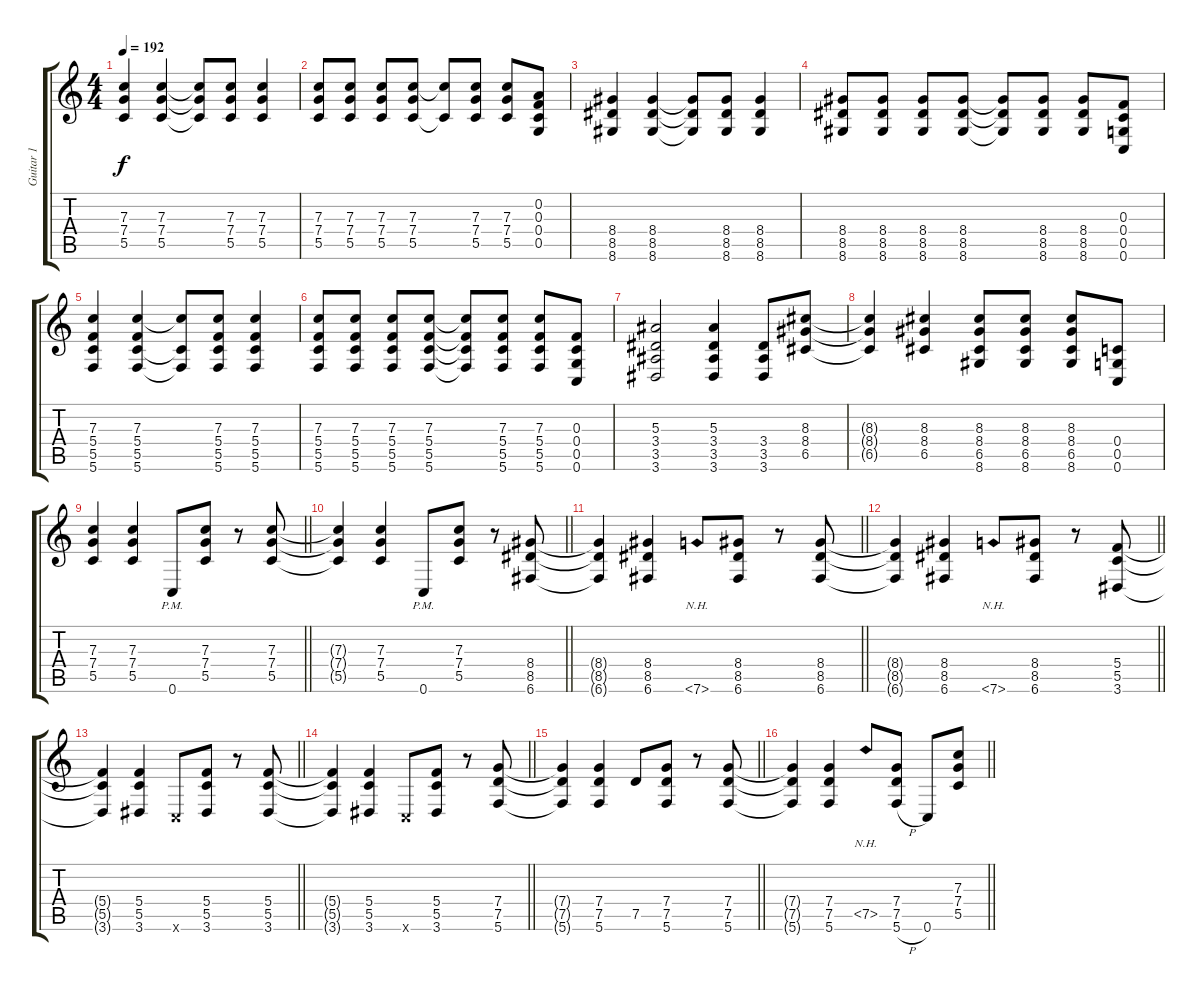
\track ("Guitar 1" "Guitar 1") {instrument distortionguitar}
\staff {score tabs}
\tuning (D4 A3 F3 C3 G2 C2) {hide}
\ts (4 4)
\tempo 192
\clef g2
\ks c
(7.3 7.4 5.5).4{dy f} (7.3 7.4 5.5).4 (7.3{t} 7.4{t} 5.5{t}).8 (7.3 7.4 5.5).8 (7.3 7.4 5.5).4 |
(7.3 7.4 5.5).8 (7.3 7.4 5.5).8 (7.3 7.4 5.5).8 (7.3 7.4 5.5).8 (7.3{t} 5.5{t}).8 (7.3 7.4 5.5).8 (7.3 7.4 5.5).8 (0.2 0.3 0.4 0.5).8 |
(8.4 8.5 8.6).4 (8.4 8.5 8.6).4 (8.4{t} 8.5{t} 8.6{t}).8 (8.4 8.5 8.6).8 (8.4 8.5 8.6).4 |
(8.4 8.5 8.6).8 (8.4 8.5 8.6).8 (8.4 8.5 8.6).8 (8.4 8.5 8.6).8 (8.4{t} 8.5{t} 8.6{t}).8 (8.4 8.5 8.6).8 (8.4 8.5 8.6).8 (0.3 0.4 0.5 0.6).8 |
(7.3 5.4 5.5 5.6).4 (7.3 5.4 5.5 5.6).4 (7.3{t} 5.5{t} 5.6{t}).8 (7.3 5.4 5.5 5.6).8 (7.3 5.4 5.5 5.6).4 |
(7.3 5.4 5.5 5.6).8 (7.3 5.4 5.5 5.6).8 (7.3 5.4 5.5 5.6).8 (7.3 5.4 5.5 5.6).8 (7.3{t} 5.4{t} 5.5{t} 5.6{t}).8 (7.3 5.4 5.5 5.6).8 (7.3 5.4 5.5 5.6).8 (0.3 0.4 0.5 0.6).8 |
(5.3 3.4 3.5 3.6).2 (5.3 3.4 3.5 3.6).4 (3.4 3.5 3.6).8 (8.3 8.4 6.5).8 |
(8.3{t} 8.4{t} 6.5{t}).4 (8.3 8.4 6.5).4 (8.3 8.4 6.5 8.6).8 (8.3 8.4 6.5 8.6).8 (8.3 8.4 6.5 8.6).8 (0.4 0.5 0.6).8 |
\barLineRight lightlight
(7.3 7.4 5.5).4 (7.3 7.4 5.5).4 0.6{pm}.8 (7.3 7.4 5.5).8 r.8 (7.3 7.4 5.5).8 |
\barLineRight lightlight
(7.3{t} 7.4{t} 5.5{t}).4 (7.3 7.4 5.5).4 0.6{pm}.8 (7.3 7.4 5.5).8 r.8 (8.4 8.5 6.6).8 |
\barLineRight lightlight
(8.4{t} 8.5{t} 6.6{t}).4 (8.4 8.5 6.6).4 7.6{nh}.8 (8.4 8.5 6.6).8 r.8 (8.4 8.5 6.6).8 |
\barLineRight lightlight
(8.4{t} 8.5{t} 6.6{t}).4 (8.4 8.5 6.6).4 7.6{nh}.8 (8.4 8.5 6.6).8 r.8 (5.4 5.5 3.6).8 |
\barLineRight lightlight
(5.4{t} 5.5{t} 3.6{t}).4 (5.4 5.5 3.6).4 0.6{x}.8 (5.4 5.5 3.6).8 r.8 (5.4 5.5 3.6).8 |
\barLineRight lightlight
(5.4{t} 5.5{t} 3.6{t}).4 (5.4 5.5 3.6).4 0.6{x}.8 (5.4 5.5 3.6).8 r.8 (7.4 7.5 5.6).8 |
\barLineRight lightlight
(7.4{t} 7.5{t} 5.6{t}).4 (7.4 7.5 5.6).4 7.5.8 (7.4 7.5 5.6).8 r.8 (7.4 7.5 5.6).8 |
\barLineRight lightlight
(7.4{t} 7.5{t} 5.6{t}).4 (7.4 7.5 5.6).4 7.5{nh}.8 (7.4 7.5 5.6{h}).8 0.6.8 (7.3 7.4 5.5).8
